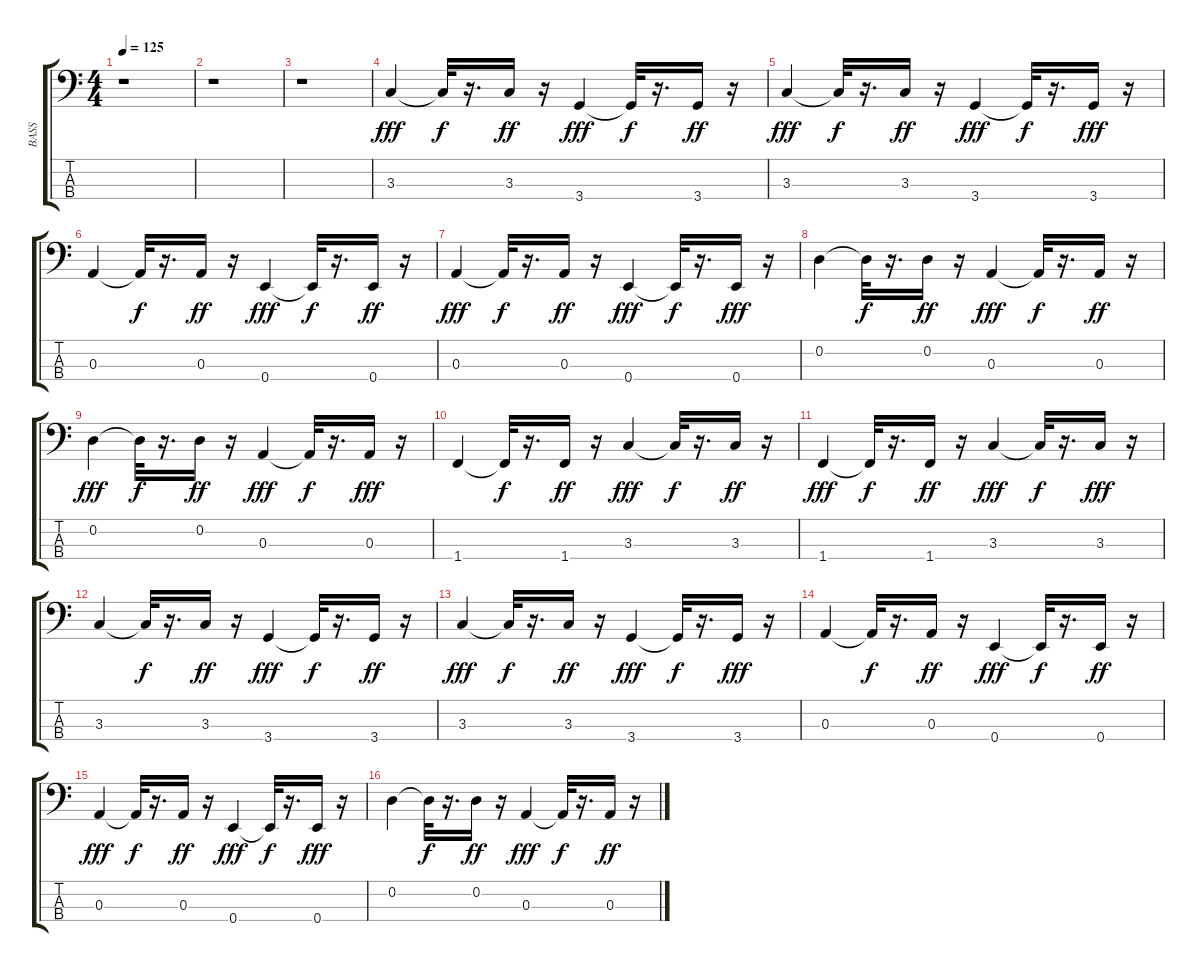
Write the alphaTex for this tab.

\track ("BASS" "BASS") {instrument electricbassfinger}
\staff {score tabs}
\tuning (G2 D2 A1 E1) {hide}
\ts (4 4)
\tempo 125
\clef f4
\ks c
r.1{dy fff instrument electricbassfinger} |
r.1 |
r.1 |
3.3.4 3.3{t}.32{dy f} r.16{d} 3.3.16{dy ff} r.16 3.4.4{dy fff} 3.4{t}.32{dy f} r.16{d} 3.4.16{dy ff} r.16 |
3.3.4{dy fff} 3.3{t}.32{dy f} r.16{d} 3.3.16{dy ff} r.16 3.4.4{dy fff} 3.4{t}.32{dy f} r.16{d} 3.4.16{dy fff} r.16 |
0.3.4 0.3{t}.32{dy f} r.16{d} 0.3.16{dy ff} r.16 0.4.4{dy fff} 0.4{t}.32{dy f} r.16{d} 0.4.16{dy ff} r.16 |
0.3.4{dy fff} 0.3{t}.32{dy f} r.16{d} 0.3.16{dy ff} r.16 0.4.4{dy fff} 0.4{t}.32{dy f} r.16{d} 0.4.16{dy fff} r.16 |
0.2.4 0.2{t}.32{dy f} r.16{d} 0.2.16{dy ff} r.16 0.3.4{dy fff} 0.3{t}.32{dy f} r.16{d} 0.3.16{dy ff} r.16 |
0.2.4{dy fff} 0.2{t}.32{dy f} r.16{d} 0.2.16{dy ff} r.16 0.3.4{dy fff} 0.3{t}.32{dy f} r.16{d} 0.3.16{dy fff} r.16 |
1.4.4 1.4{t}.32{dy f} r.16{d} 1.4.16{dy ff} r.16 3.3.4{dy fff} 3.3{t}.32{dy f} r.16{d} 3.3.16{dy ff} r.16 |
1.4.4{dy fff} 1.4{t}.32{dy f} r.16{d} 1.4.16{dy ff} r.16 3.3.4{dy fff} 3.3{t}.32{dy f} r.16{d} 3.3.16{dy fff} r.16 |
3.3.4 3.3{t}.32{dy f} r.16{d} 3.3.16{dy ff} r.16 3.4.4{dy fff} 3.4{t}.32{dy f} r.16{d} 3.4.16{dy ff} r.16 |
3.3.4{dy fff} 3.3{t}.32{dy f} r.16{d} 3.3.16{dy ff} r.16 3.4.4{dy fff} 3.4{t}.32{dy f} r.16{d} 3.4.16{dy fff} r.16 |
0.3.4 0.3{t}.32{dy f} r.16{d} 0.3.16{dy ff} r.16 0.4.4{dy fff} 0.4{t}.32{dy f} r.16{d} 0.4.16{dy ff} r.16 |
0.3.4{dy fff} 0.3{t}.32{dy f} r.16{d} 0.3.16{dy ff} r.16 0.4.4{dy fff} 0.4{t}.32{dy f} r.16{d} 0.4.16{dy fff} r.16 |
0.2.4 0.2{t}.32{dy f} r.16{d} 0.2.16{dy ff} r.16 0.3.4{dy fff} 0.3{t}.32{dy f} r.16{d} 0.3.16{dy ff} r.16
